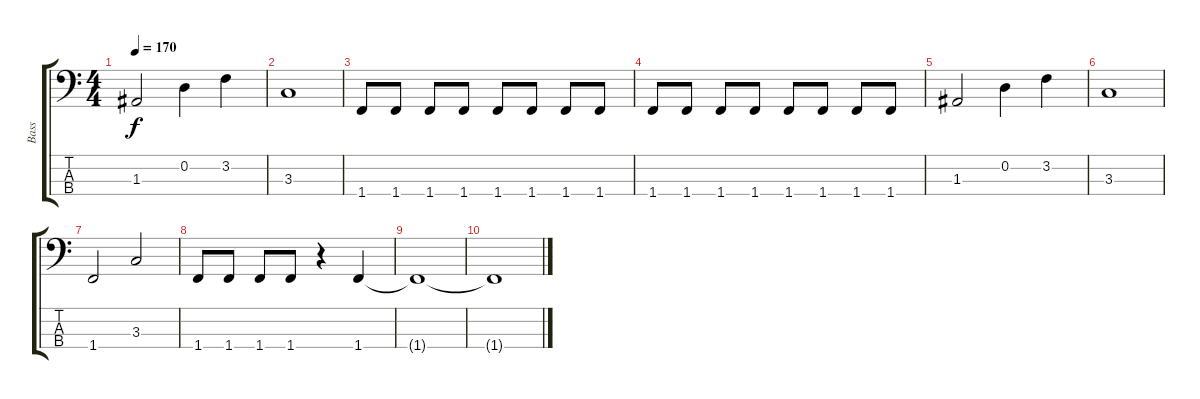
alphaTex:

\track ("Bass" "Bass") {instrument electricbasspick}
\staff {score tabs}
\tuning (G2 D2 A1 E1) {hide}
\ts (4 4)
\tempo 170
\clef f4
\ks c
1.3.2{dy f} 0.2.4 3.2.4 |
3.3.1 |
1.4.8 1.4.8 1.4.8 1.4.8 1.4.8 1.4.8 1.4.8 1.4.8 |
1.4.8 1.4.8 1.4.8 1.4.8 1.4.8 1.4.8 1.4.8 1.4.8 |
1.3.2 0.2.4 3.2.4 |
3.3.1 |
1.4.2 3.3.2 |
1.4.8 1.4.8 1.4.8 1.4.8 r.4 1.4.4 |
1.4{t}.1{volume 0} |
1.4{t}.1
